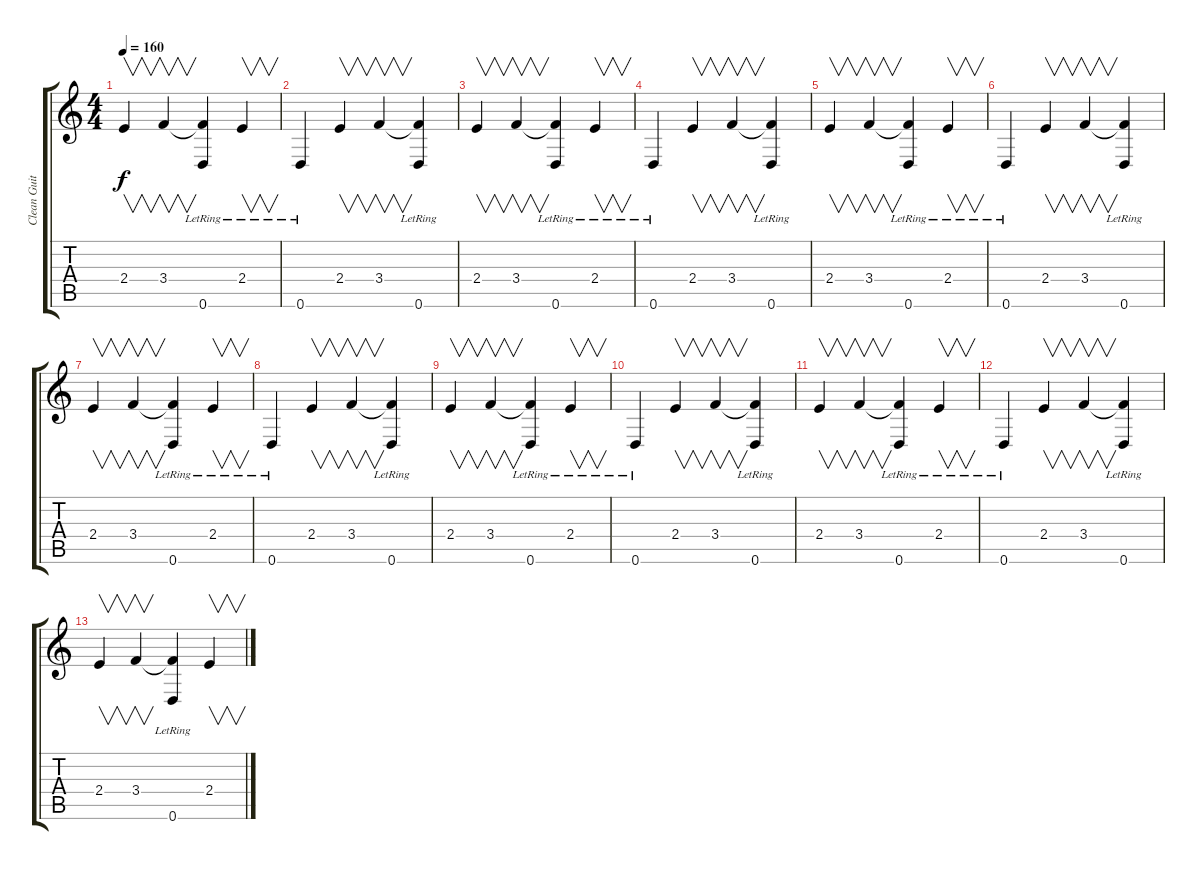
\track ("Clean Guitar" "Clean Guit") {instrument electricguitarjazz}
\staff {score tabs}
\tuning (E4 B3 G3 D3 A2 D2) {hide}
\ts (4 4)
\tempo 160
\clef g2
\ks c
2.4.4{v dy f} 3.4.4{v} (3.4{t} 0.6{lr}).4 2.4{lr}.4{v} |
0.6{lr}.4 2.4.4{v} 3.4.4{v} (3.4{t} 0.6{lr}).4 |
2.4.4{v} 3.4.4{v} (3.4{t} 0.6{lr}).4 2.4{lr}.4{v} |
0.6{lr}.4 2.4.4{v} 3.4.4{v} (3.4{t} 0.6{lr}).4 |
2.4.4{v} 3.4.4{v} (3.4{t} 0.6{lr}).4 2.4{lr}.4{v} |
0.6{lr}.4 2.4.4{v} 3.4.4{v} (3.4{t} 0.6{lr}).4 |
2.4.4{v} 3.4.4{v} (3.4{t} 0.6{lr}).4 2.4{lr}.4{v} |
0.6{lr}.4 2.4.4{v} 3.4.4{v} (3.4{t} 0.6{lr}).4 |
2.4.4{v} 3.4.4{v} (3.4{t} 0.6{lr}).4 2.4{lr}.4{v} |
0.6{lr}.4 2.4.4{v} 3.4.4{v} (3.4{t} 0.6{lr}).4 |
2.4.4{v} 3.4.4{v} (3.4{t} 0.6{lr}).4 2.4{lr}.4{v} |
0.6{lr}.4 2.4.4{v} 3.4.4{v} (3.4{t} 0.6{lr}).4 |
2.4.4{v} 3.4.4{v} (3.4{t} 0.6{lr}).4 2.4.4{v}
